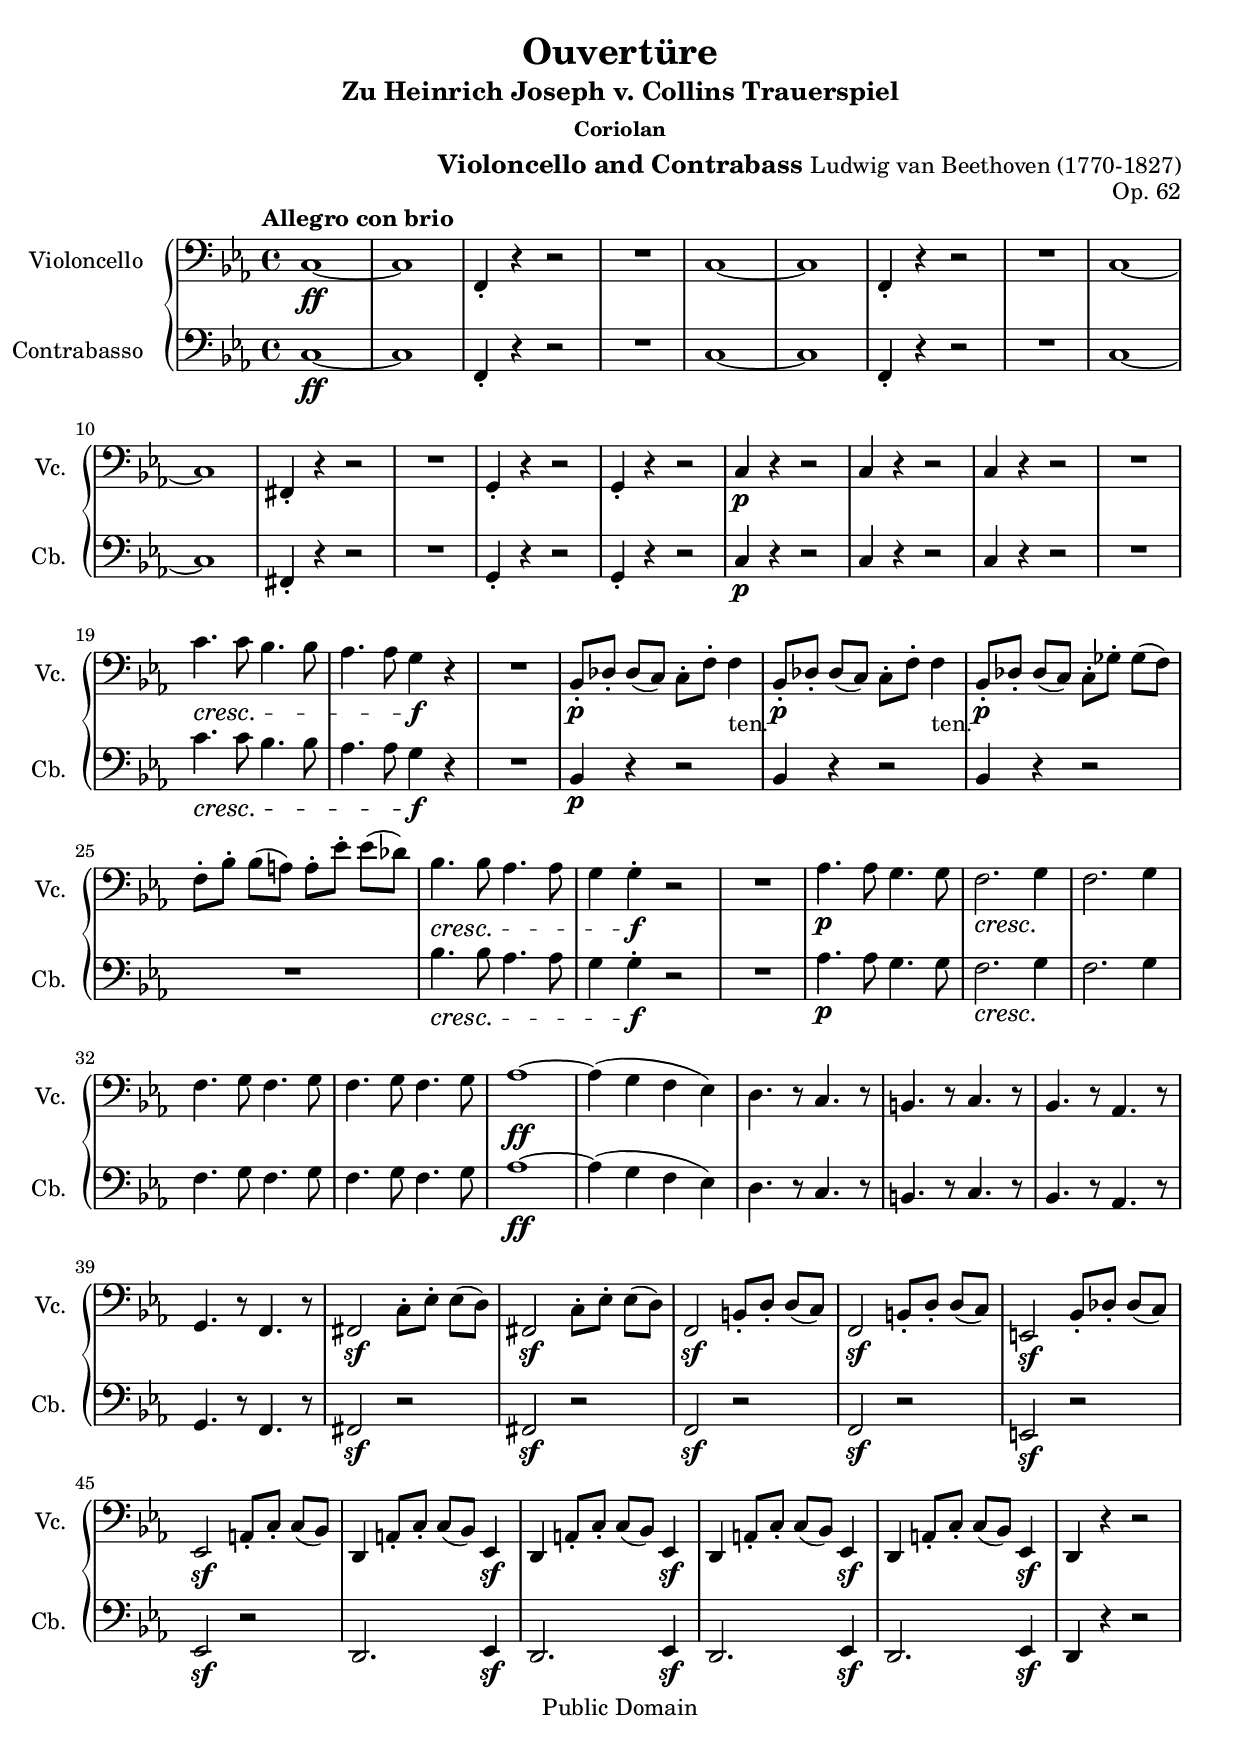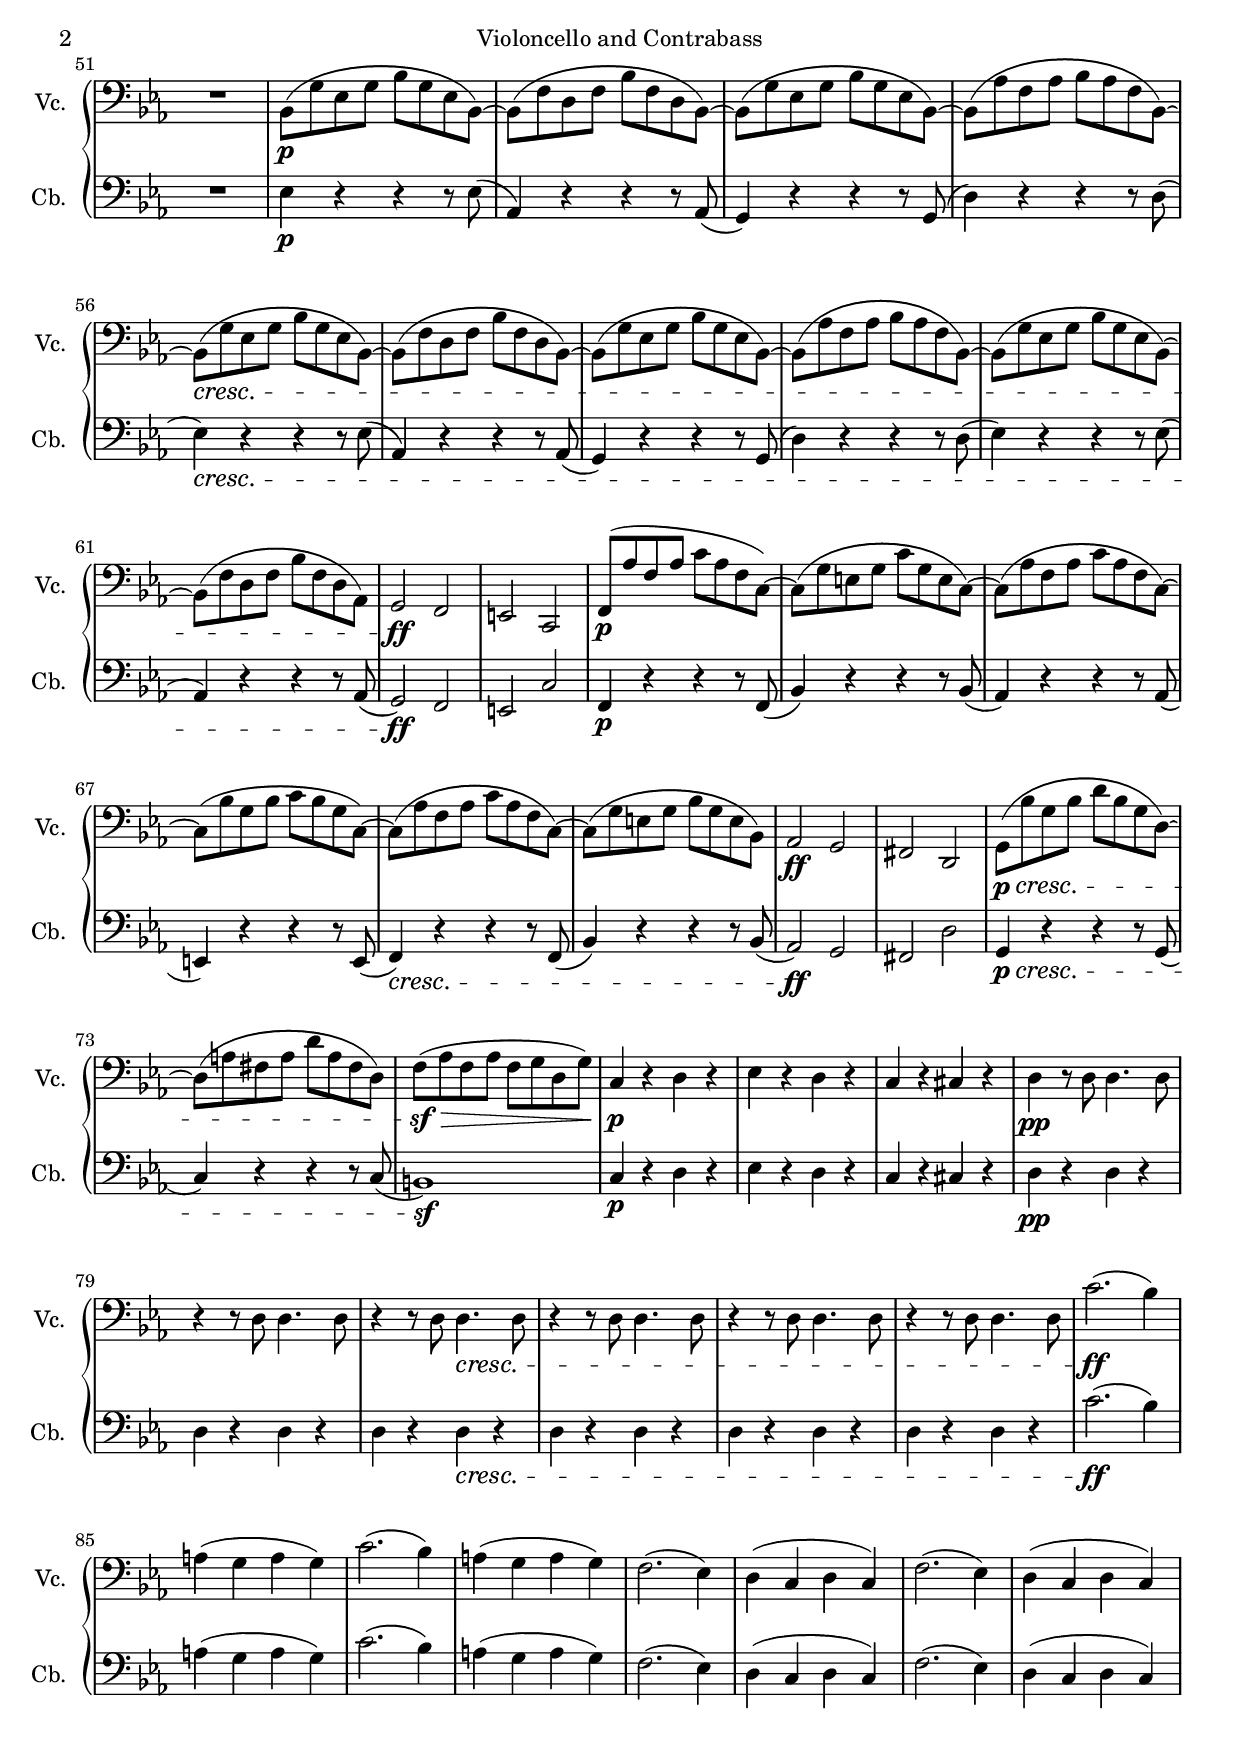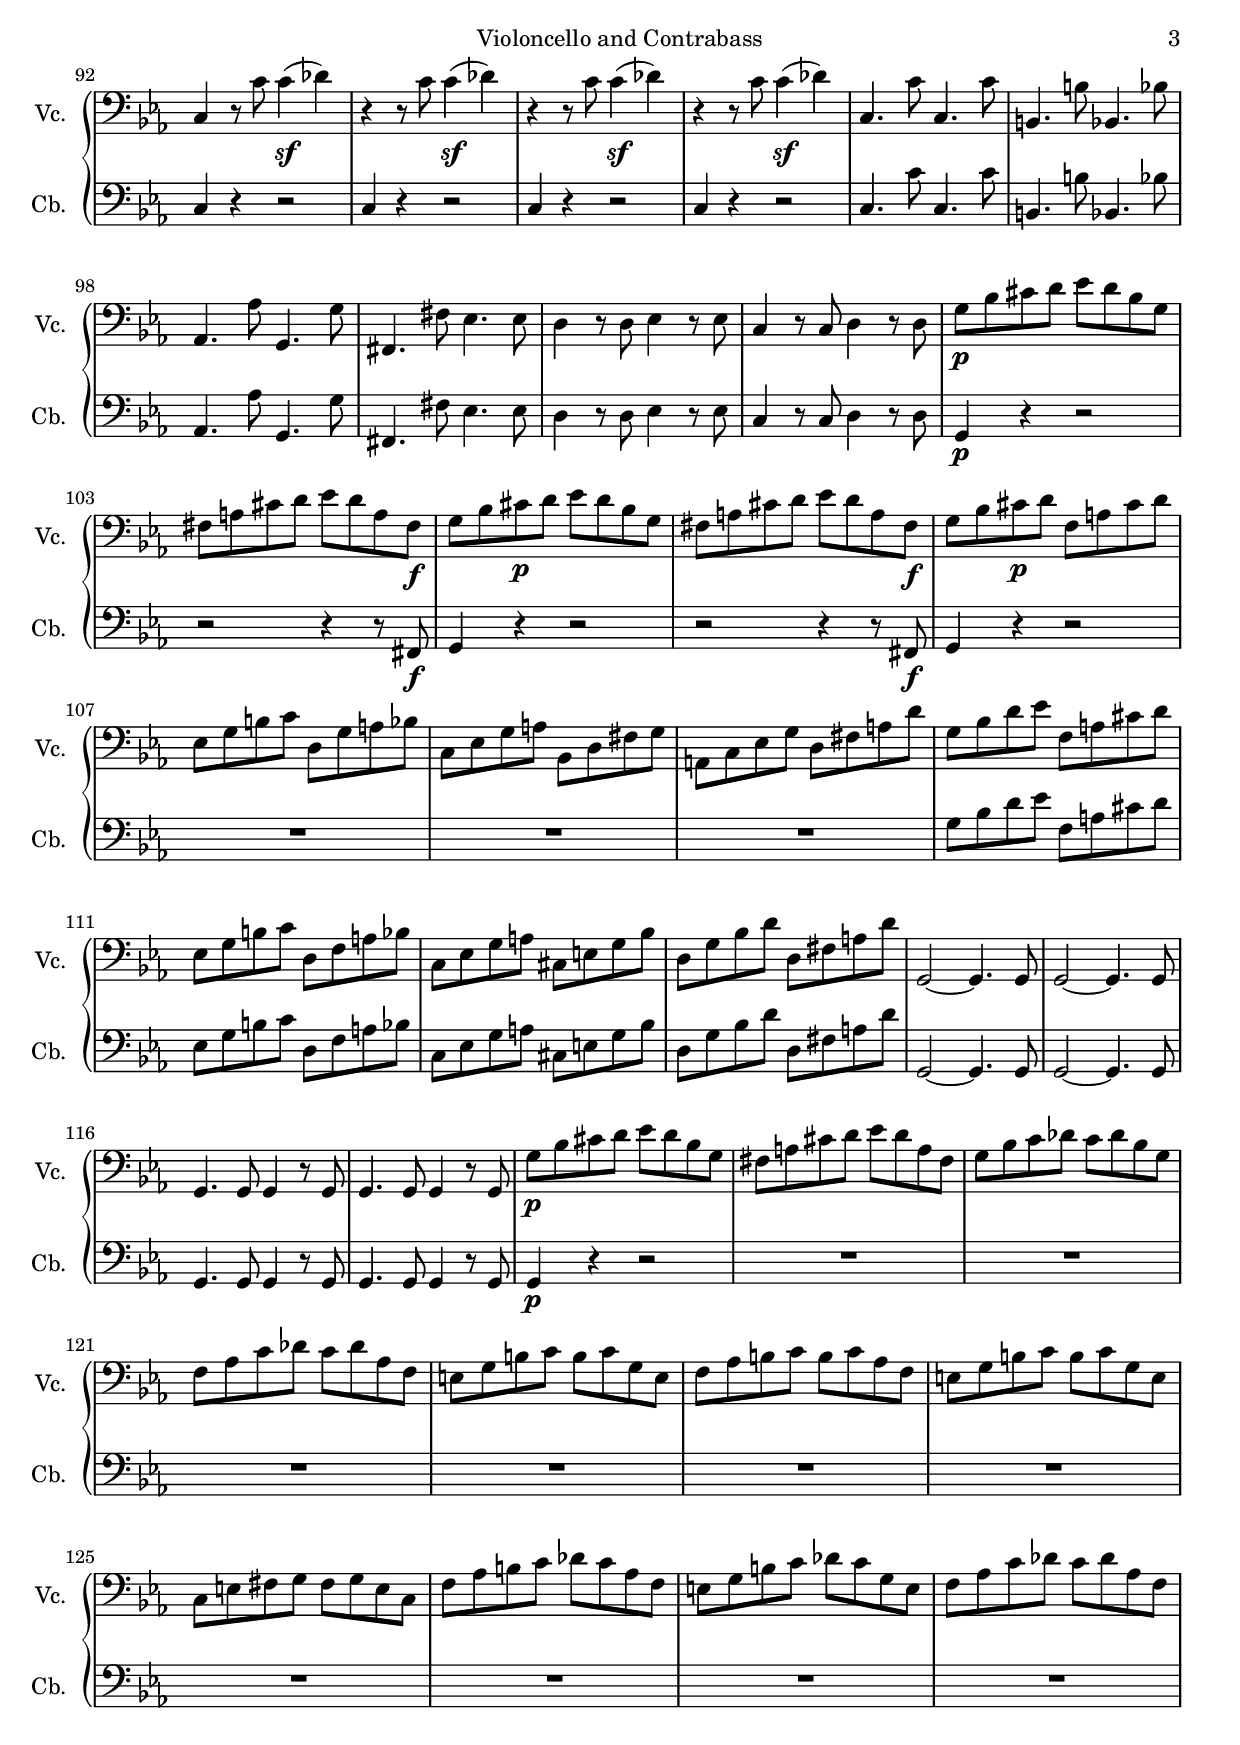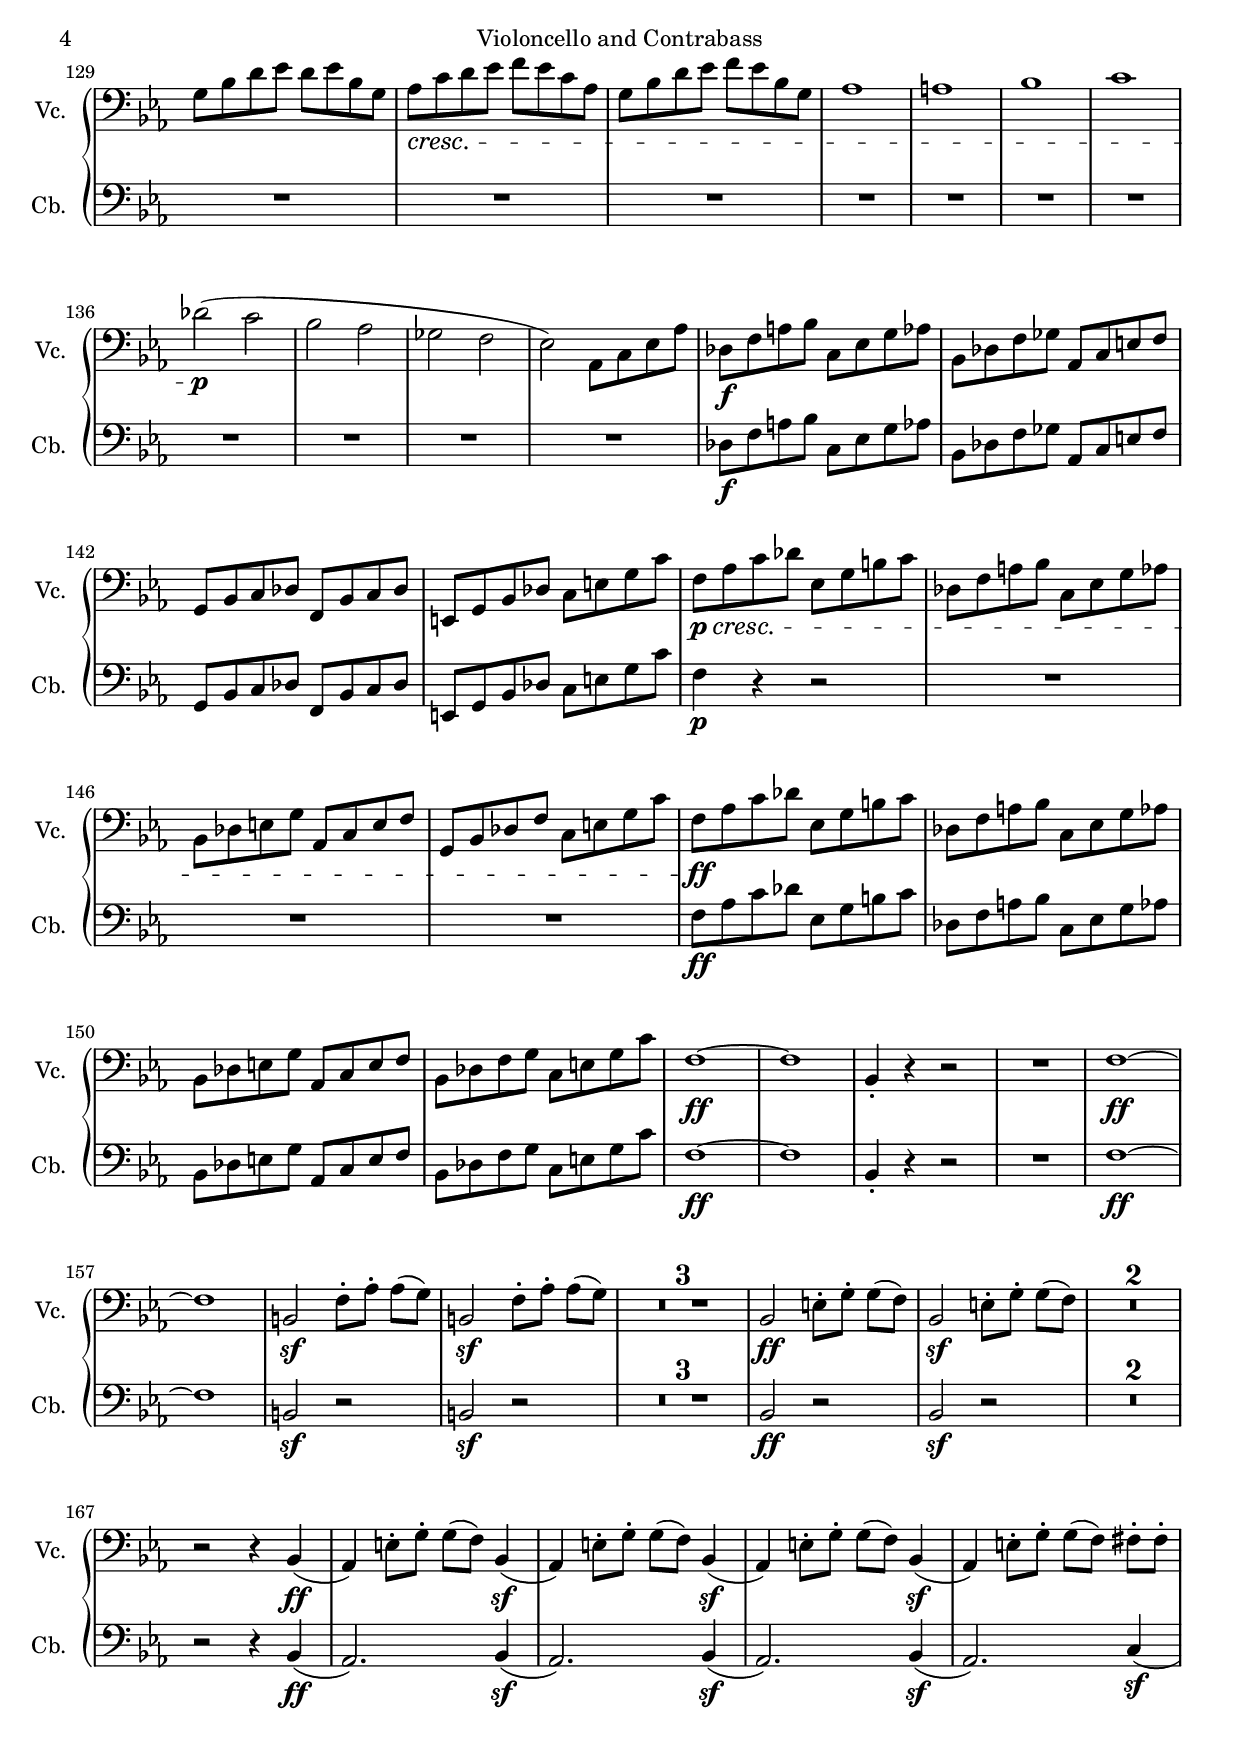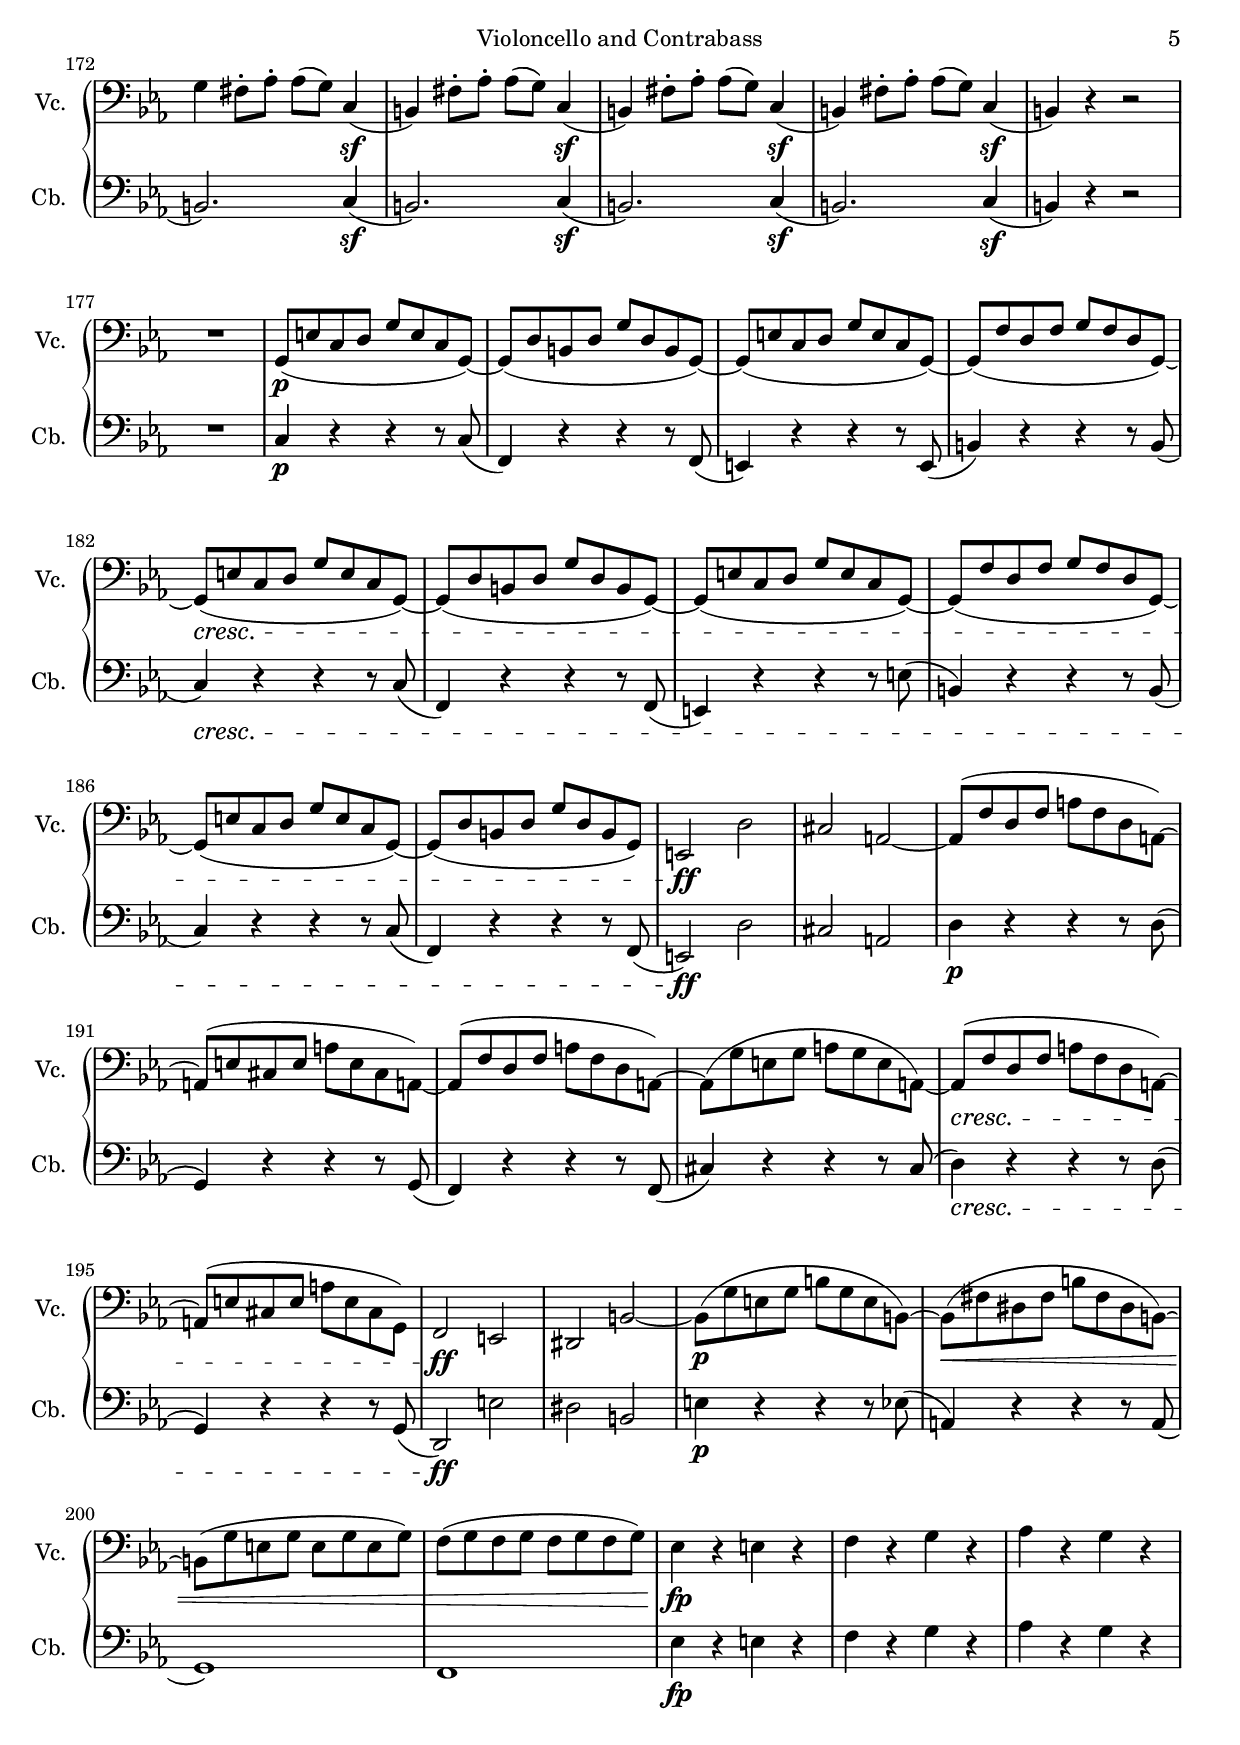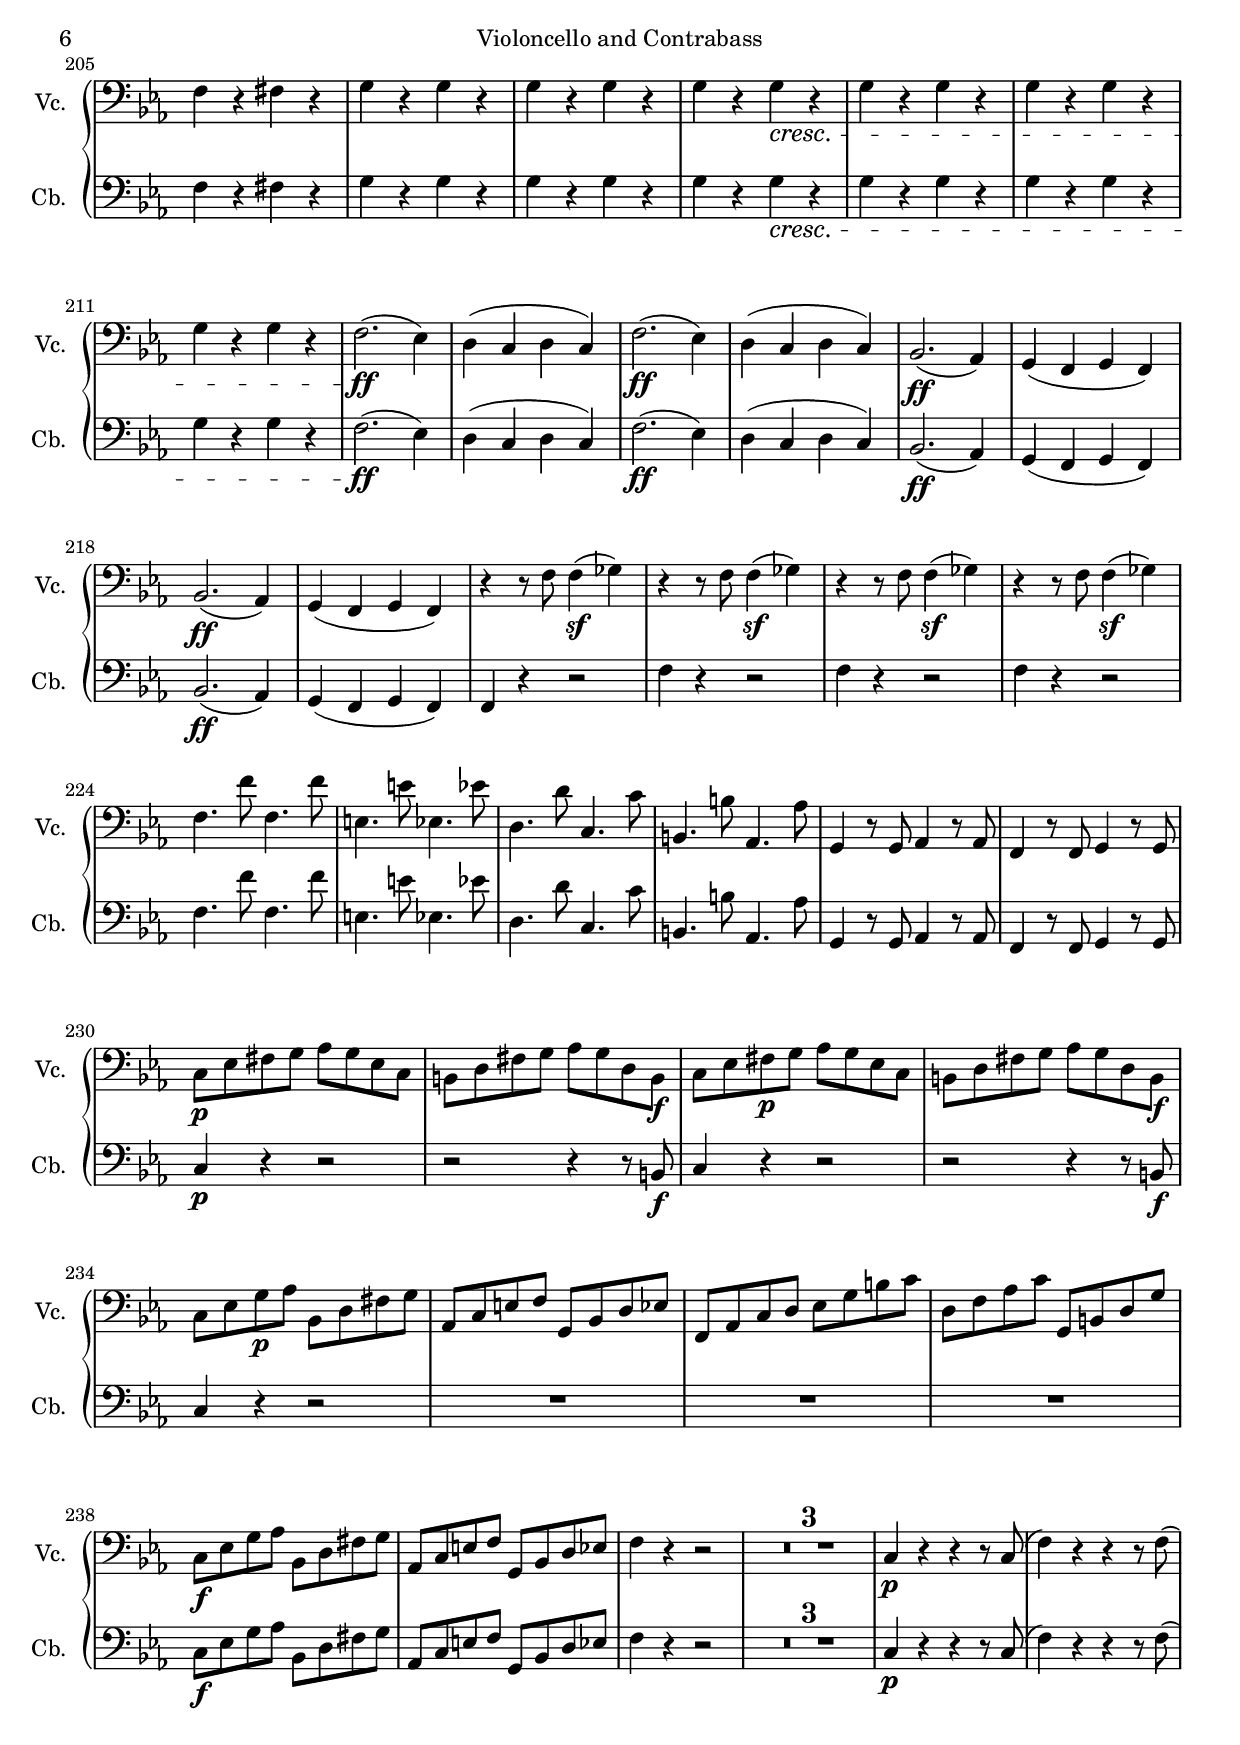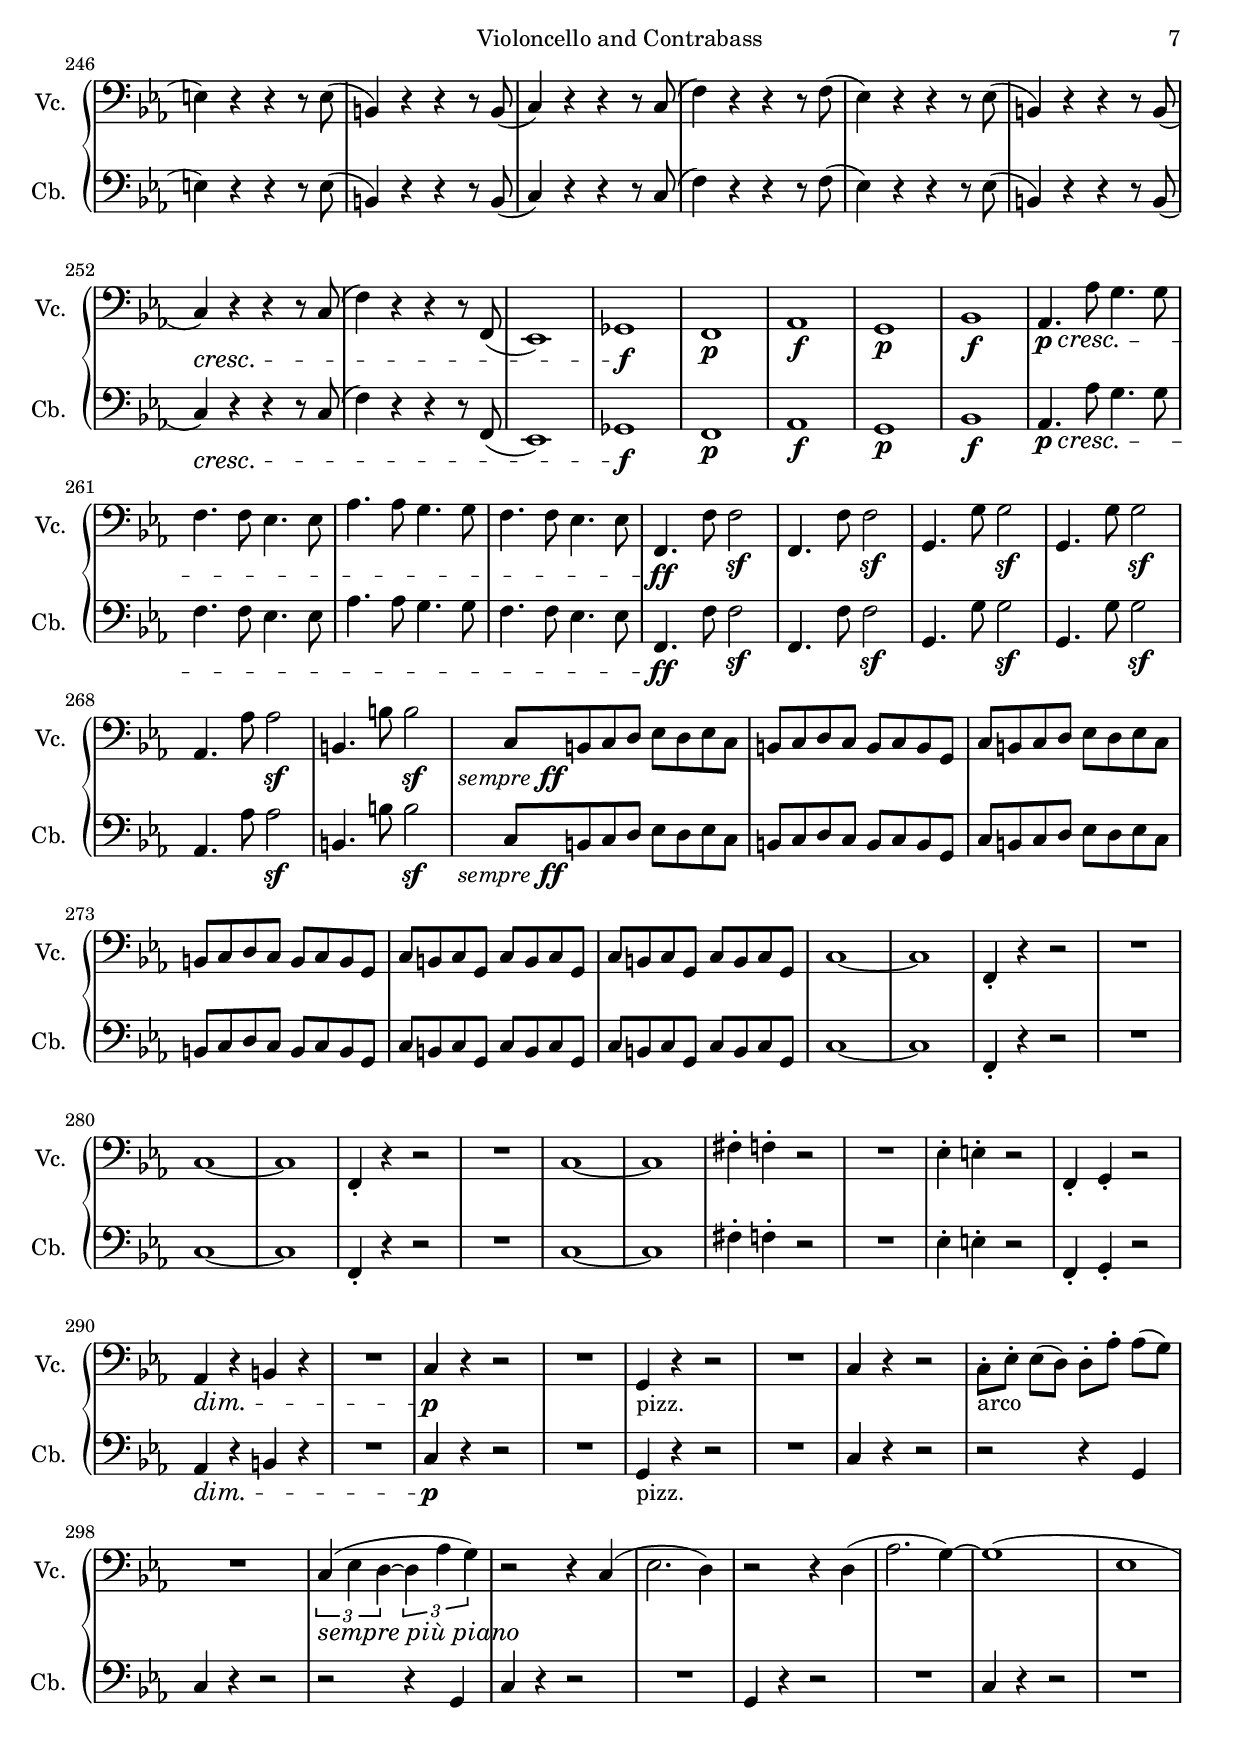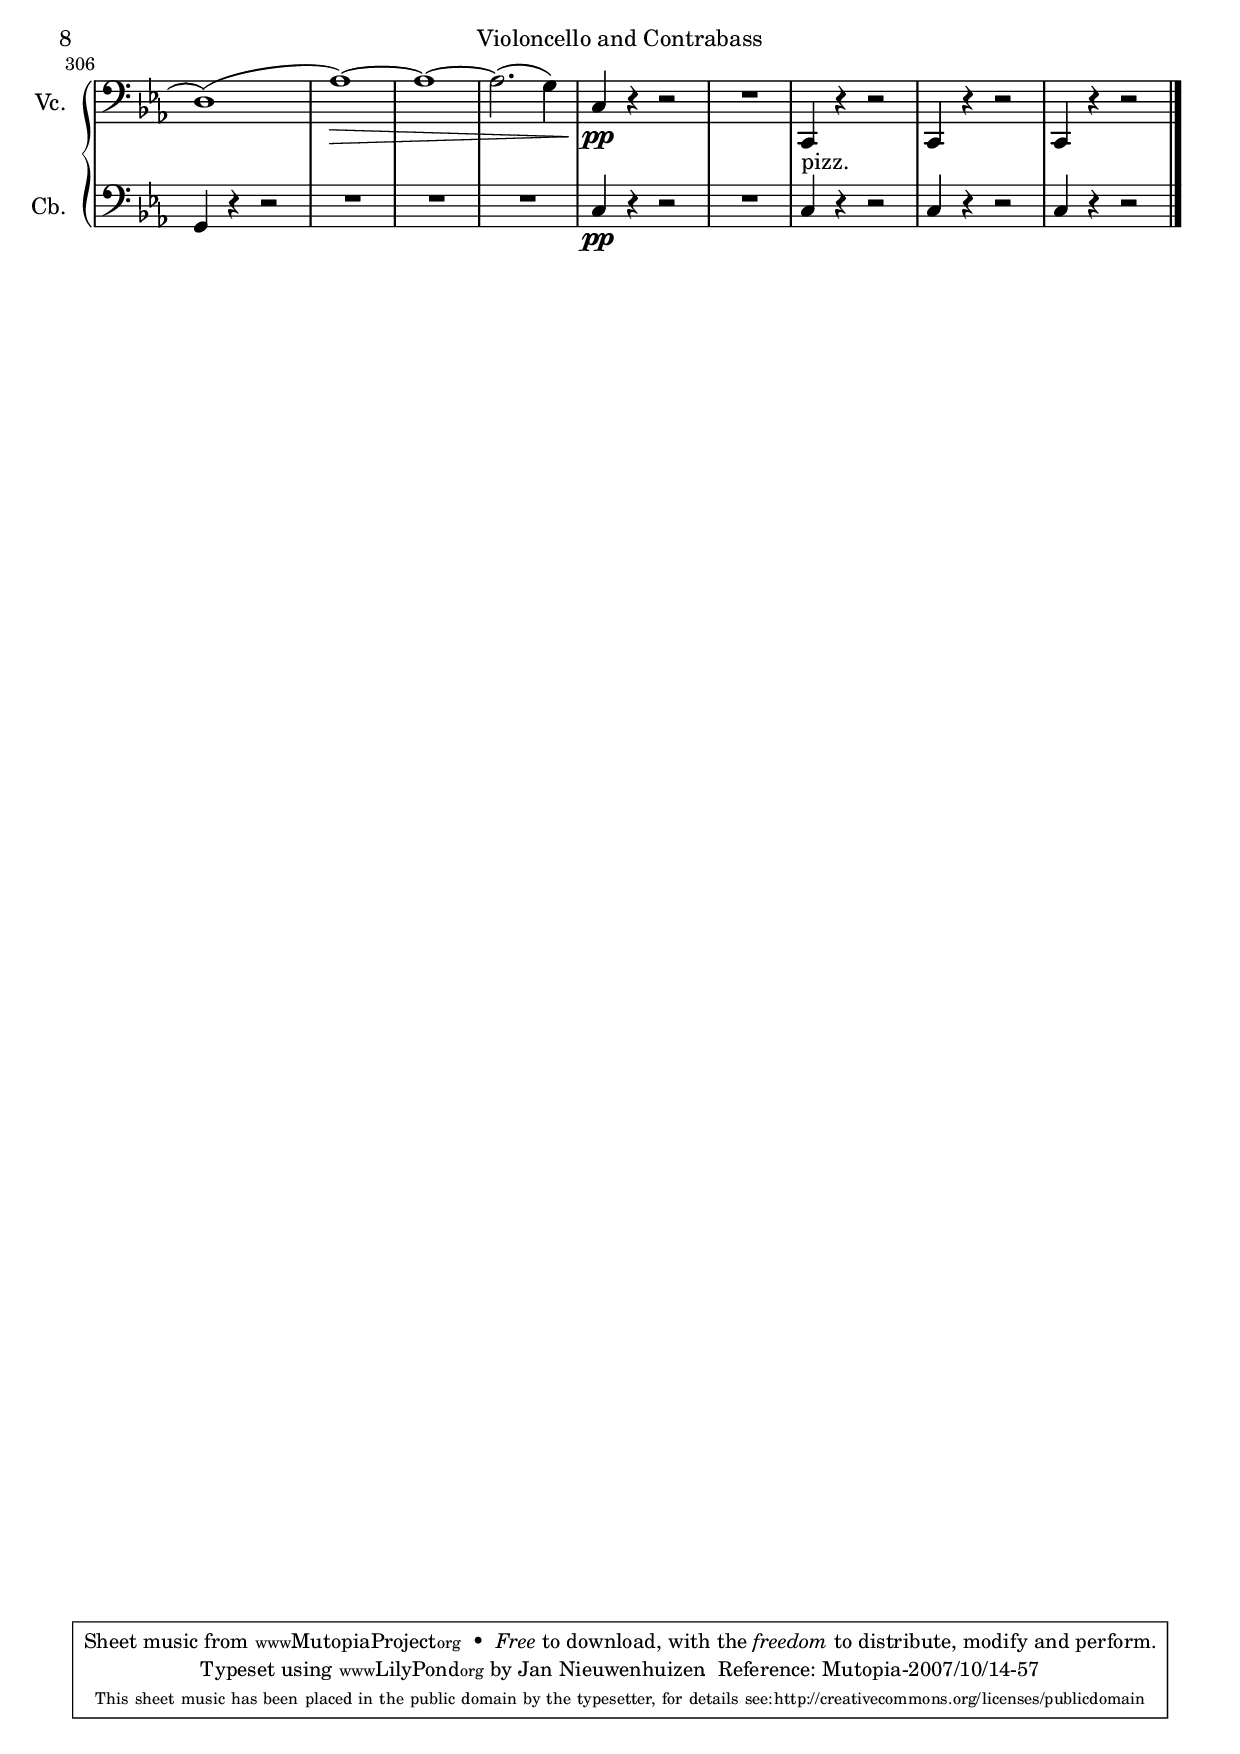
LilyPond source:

\version "2.16.0"

instrument = "Violoncello and Contrabass"

\include "header.ly"
\include "global.ly"
\version "2.16.0"

\version "2.16.0"

violoncello =   \relative c {
	c1\ff~|
	c|
	f,4-. r r2|
	R1|
	c'1~|
	c|
	f,4-. r r2|
	R1|
	c'1~|
	c|
	fis,4-. r r2|
	R1|
	g4-. r r2|
	g4-. r r2|
	c4\p r4 r2|
	c4 r4 r2|
	c4 r4 r2|
	R1|
	c'4.\cresc c8 bes4. bes8|

	%20
	as4. as8  g4\!\f r4|
	R1|
	% 4 bars same as violino-1...
	 bes,8[\p-. des-.] des[( c)] c[-. f-.]f4_"ten."|
	 bes,8[\p-. des-.] des[( c)] c[-. f-.]f4_"ten."|
	 bes,8[\p-. des-.] des[( c)] c[-. ges'-.] ges[( f)]|

	%25
	 f[-. bes-.] bes[( a)] a[-. es'-.] es[( des)]|
	bes4.\cresc bes8 as4. as8|
	g4  g4\!-.\f r2|
	R1
	as4.\p as8 g4. g8|
	f2.\cresc g4\!|
	f2. g4|
	f4. g8 f4. g8|
	f4. g8 f4. g8|
	as1\ff ~|

	%35
	as4(g f es)|
	d4. r8 c4. r8|
	b4. r8 c4. r8|
	bes4. r8 as4. r8|
	g4. r8 f4. r8|

	%40
	fis2\sf  c'8[-. es-.] es[( d)]
	fis,2\sf  c'8[-. es-.] es[( d)]
	f,2\sf  b8[-. d-.] d[( c)]
	f,2\sf  b8[-. d-.] d[( c)]
	e,2\sf  bes'8[-. des-.] des[( c)]

	%45
	es,2\sf  a8[-. c-.] c[( bes)]|
	d,4  a'8[-. c-.] c[( bes)] es,4\sf|
	d4  a'8[-. c-.] c[( bes)] es,4\sf|
	d4  a'8[-. c-.] c[( bes)] es,4\sf|
	d4  a'8[-. c-.] c[( bes)] es,4\sf|

	%50
	d4 r r2|
	R1|
	 bes'8[\p(g'es g] bes[ g es bes)~]|
	 bes[(f'd f] bes[ f d bes)~]|
	 bes[(g'es g] bes[ g es bes)~]|

	%55
	 bes[(as'f as] bes[ as f bes,)~]|
	 bes[\cresc(g'es g] bes[ g es bes)~]|
	 bes[(f'd f] bes[ f d bes)~]|
	 bes[(g'es g] bes[ g es bes)~]|
	 bes[(as'f as] bes[ as f bes,)~]|

	%60
	 bes[(g'es g] bes[ g es bes)~]|
	 bes[(f'd f] bes[ f d as)]|
	 g2\!\ff f|
	e c|
	 f8[\p(as'f as] c[ as f c)~]|
	 c[(g'e g] c[ g e c)~]|
	 c[(as'f as] c[ as f c)~]|
	 c[(bes'g bes] c[ bes g c,)~]|
	 c[(as'f as] c[ as f c)~]|
	 c[(g'e g] bes[ g e bes)]|

	%70
	as2\ff g|
	fis d|
	 g8[\p\cresc(bes' g bes] d[ bes g d)~]|
	 d8[(a' fis a] d[ a fis d)]|
	f8\!\sf\>[( as f as] f[ g d g)]|

	%75
	 c,4\!\p r d r|
	es r d r|
	c r cis r|
	d\pp r8 d d4. d8|
	r4 r8 d d4. d8|

	%80
	r4 r8 d d4.\cresc d8|
	r4 r8 d d4. d8|
	r4 r8 d d4. d8|
	r4 r8 d d4. d8|
	 c'2.\!\ff( bes4)|
	%85
	a(g a g)|
	c2.( bes4)|
	a(g a g)|
	f2.( es4)|
	d(c d c)|

	%90
	f2.( es4)|
	d(c d c)|
	c r8 c' c4\sf( des)|
	r r8 c c4\sf( des)|
	r r8 c c4\sf( des)|

	%95
	r r8 c c4\sf( des)|
	c,4. c'8 c,4. c'8|
	b,4. b'8 bes,4. bes'8|
	as,4. as'8 g,4. g'8|
	fis,4. fis'8 es4. es8|

	%100
	d4 r8 d es4 r8 es|
	c4 r8 c d4 r8 d|
	% copied \transpose c' c, viola-1(102, 130)
	% except for some abbrevs below...
	 g8[\p bes cis d] es[ d bes g]|
	 fis[ a cis d] es[ d a fis\f]|
	 g[ bes cis\p d] es[ d bes g]

	%105
	 fis[ a cis d] es[ d a fis\f]|
	 g[ bes cis\p d] f,[ a cis d]|
	 es,[ g b c] d,[ g a bes]|
	%  c,[ es g a]r d,[ fis g]|
	 c,[ es g a] bes,[ d fis g]|
	% r c,[ es g] d[ fis a d]|
	 a,[ c es g] d[ fis a d]|

	%110
	% cello has eighth notes here...
	%  g,16[ g bes bes] d[ d es es] f,[ f a a] cis[ cis d d]|
	% see if this:8 neat trick works...
	% g,:8[ bes d es] f,[ a cis d]|
	% es,8:[ g: b: c:] d,:[ f: a: bes:]|
	% c,:[ es: g: a:] cis,:[ e: g: bes:]|
	% d,:[ g: bes: d:] d,:[ fis: a: d:]|
	 g,[ bes d es] f,[ a cis d]|
	 es,[ g b c] d,[ f a bes]|
	 c,[ es g a] cis,[ e g bes]|
	 d,[ g bes d] d,[ fis a d]|
	g,,2 ~ g4. g8|

	%115
	g2 ~ g4. g8|
	g4. g8 g4 r8 g|
	g4. g8 g4 r8 g|
	% urg, 2 copied from 102
	 g'8[\p bes cis d] es[ d bes g]|
	 fis[ a cis d] es[ d a fis]|

	%120
	 g[ bes c des] c[ des bes g]|
	 f[ as c des] c[ des as f]|
	 e[ g b c] b[ c g e]|
	 f[ as b c] b[ c as f]|
	 e[ g b c] b[ c g e]|

	%125
	 c[ e fis g] fis[ g e c]|
	 f[ as b c] des[ c as f]|
	 e[ g b c] des[ c g e]|
	 f[ as c des] c[ des as f]|
	 g[ bes d es] d[ es bes g]|
	 as[\cresc c d es] f[ es c as]|

	%131
	 g[ bes d es] f[ es bes g]|
	% shared with viola until here
	as1|
	a|
	bes|
	c|
	 des2\!\p( c|
	bes as|
	ges f|
	 es)  as,8[ c es as]|

	%140
	% copied from viola-1 (140,152)
	% except cello has eighth notes
	%  des,16[\f des f f] a[ a bes bes] c,[ c es es] g[ g as as]|
	 des,8[\f f a bes] c,[ es g as]|
	 bes,8[ des f ges] as,[ c e f]|
	 g,[ bes c des] f,[ bes c des]|
	 e,[ g bes des] c[ e g c]|
	%shared with cello from here on
	 f,8[\p\cresc as c des] es,[ g b c]|
	 des,[ f a bes] c,[ es g as]|
	% uhuh, still 'same as cello'
	% but now rests for notes that viola cannot reach...
	% r des,[ e g]r c,[ e f]|
	 bes,[ des e g] as,[ c e f]|
	% hmm, don't want to miss more than one note,
	% take bes octave higher
	% r bes[ des, f] c[ e g c]|
	 g,[ bes des f] c[ e g c]|
	% cello has eight notes
	% viola has rest where can't reach	
	f,[\ff as c des] es,[ g b c]|
	 des,[ f a bes] c,[ es g as]|

	%150
	% r des,16[ des] e[ e g g]r8 c,16[ c] e[ e f f]|
	 bes,[ des e g] as,[ c e f]|
	% r8 des16[ des] f[ f g g] c,[ c e e] g[ g c c]|
	 bes,[ des f g] c,[ e g c]|
	f,1\ff ~|
	f|
	bes,4-. r r2

	%155
	R1|
	f'1\ff ~|
	f|
	b,2\sf  f'8[-. as-.] as[( g)]|
	b,2\sf  f'8[-. as-.] as[( g)]|

	%160
	R1*3|
	bes,2\ff  e8[-. g-.] g[( f)]|
	bes,2\sf  e8[-. g-.] g[( f)]|

	%165
	R1*2|
	r2 r4 bes,\ff(|
	 as4)  e'8[-. g-.] g[( f)] bes,4\sf(|
	 as4)  e'8[-. g-.] g[( f)] bes,4\sf(|

	%170
	 as4)  e'8[-. g-.] g[( f)] bes,4\sf(|
	 as4)  e'8[-. g-.] g[( f)] fis[-. fis-.]|
	g4  fis8[-. as-.] as[( g)] c,4\sf(|
	 b4)  fis'8[-. as-.] as[( g)] c,4\sf(|
	 b4)  fis'8[-. as-.] as[( g)] c,4\sf(|

	%175
	 b4)  fis'8[-. as-.] as[( g)] c,4\sf(|
	 b4) r r2|
	R1|
	 g8[\p(e' c d] g[ e c  g)~]|
	 g[(d' b d] g[ d b  g)~]|

	%180
	 g[(e' c d] g[ e c  g)~]|
	 g[(f' d f] g[ f d  g,)~]|
	 g[\cresc(e' c d] g[ e c  g)~]|
	 g[(d' b d] g[ d b  g)~]|

	%185
	 g[(e' c d] g[ e c  g)~]|
	 g[(f' d f] g[ f d  g,)~]|
	 g[(e' c d] g[ e c  g)~]|
	 g[(d' b d] g[ d b  g)]|

	%190
	 e2\!\ff d'|
	cis a ~|
	 a8[( f' d f] a[ f d  a)~]|
	 a[( e' cis e] a[ e cis  a)~]|
	 a8[( f' d f] a[ f d  a)~]|
	 a[( g' e g] a[ g e  a,)~]|

	%195
	 a8[\cresc( f' d f] a[ f d  a)~]|
	 a[( e' cis e] a[ e cis  g)]|
	 f2\!\ff e|
	dis b'~|
	 b8[\p( g' e g] b[ g e  b)~]|

	%200
	 b8[\<( fis' dis fis ] b[ fis dis  b)~]|
	 b8[( g' e g] e[ g e  g)]|
	 f[(g f g] f[ g f g)]|
	 es4\!\fp r e r|
	f r g r|
	
	%205
	as r g r|
	f r fis r|
	g r g r|
	g r g r|
	g r g\cresc r|
	
	%210
	g r g r|
	g r g r|
	g r g r|
	 f2.\!\ff( es4)|
	d( c d  c)|

	%215
	f2.\ff( es4)|
	d( c d  c)|
	bes2.\ff( as4)|
	g( f g  f)|
	bes2.\ff( as4)|
	
	%220
	g( f g  f)|
	r4 r8 f' f4\sf( ges)|
	r4 r8 f f4\sf( ges)|
	r4 r8 f f4\sf( ges)|
	r4 r8 f f4\sf( ges)|

	%225
	f4. f'8 f,4. f'8|
	e,4. e'8 es,4. es'8|
	d,4. d'8 c,4. c'8|
	b,4. b'8 as,4. as'8|
	g,4 r8 g as4 r8 as|

	%230
	f4 r8 f g4 r8 g|
	 c8[\p es fis g] as[ g es c]|
	 b[ d fis g] as[ g d b\f]|
	 c[ es fis\p g] as[ g es c]|
	 b[ d fis g] as[ g d b\f]|

	%235
	 c[ es g\p as] bes,[ d fis g]|
	 as,[ c e f] g,[ bes d es]|
	 f,[ as c d] es[ g b c]|
	 d,[ f as c] g,[ b d g]|
	 c,[\f es g as] bes,[ d fis g]|

	%240
	 as,[ c e f] g,[ bes d es]|
	f4 r r2|
	R1*3|
	c4\p r r r8 c(|

	%245
	 f4) r r r8 f(|
	 e4) r r r8 e(|
	 b4) r r r8 b(|
	 c4) r r r8 c(|
	 f4) r r r8 f(|

	%250
	 es4) r r r8 es(|
	 b4) r r r8 b(|
	 c4)\cresc r r r8 c(|
	 f4) r r r8 f,(|
	 es1)|
	
	%255
	 ges\!\f|
	f\p|
	as\f|
	g\p|
	bes\f|

	%260
	as4.\p\cresc as'8 g4. g8|
	f4. f8 es4. es8|
	as4. as8 g4. g8|
	f4. f8 es4. es8|
	 f,4.\ff f'8 f2\sf|
	
	%265
	f,4. f'8 f2\sf|
	g,4. g'8 g2\sf|
	g,4. g'8 g2\sf|
	as,4. as'8 as2\sf|
	b,4. b'8 b2\sf|
	
	%270
	 c,8[\ffsempre b c d] es[ d es c]|
	 b[ c d c] b[ c b g]|
	 c8[ b c d] es[ d es c]|
	 b[ c d c] b[ c b g]|
	 c[ b c g] c[ b c g]|

	%275
	 c[ b c g] c[ b c g]|
	c1 ~|
	c|
	f,4-. r r2|
	R1|

	%280
	c'1 ~|
	c|
	f,4-. r r2|
	R1|
	c'1 ~|

	%285
	c|
	fis4-. f-. r2|
	R1|
	es4-. e-. r2|
	f,4-. g-. r2|

	%290
	as4\dim r b r|
	R1|
	 c4\!\p r r2|
	R1|
	g4-"pizz." r r2|
	
	%295
	R1|
	c4 r r2|
	 c8[-.-"arco" es-.] es[( d)] d[-. as'-.] as[( g)]|
	R1

	\once \set decrescendoText = "sempre più piano"
	\once \set decrescendoSpanner = #'text
	\once \override DynamicTextSpanner #'style = #'none
	\times 2/3 {  c,4\> ( es d ~ } \times 2/3 { d as'  g) }|

	%300
	r2 r4 c,(|
	es2.  d4)|
	r2 r4 d(|
	as'2.  g4) ~|
	g1 (|

	%305
	es|
	 d)(|
	 as'\!)\> ~|
	as ~|
	as2.( g4)|
	
	%310
	 c,\!\pp r r2|
	R1|
	% no mistake: octave lower than contrabass, ie, sounding equal
	c,4-"pizz." r r2|
	c4 r r2|
	c4 r r2|
}

\version "2.16.0"

contrabasso =   \relative c {
	% copied 21 from cello
	c1\ff~|
	c|
	f,4-. r r2|
	R1|
	c'1~|
	c|
	f,4-. r r2|
	R1|
	c'1~|
	c|
	fis,4-. r r2|
	R1|
	g4-. r r2|
	g4-. r r2|
	c4\p r4 r2|
	c4 r4 r2|
	c4 r4 r2|
	R1|
	c'4.\cresc c8 bes4. bes8|

	%20
	as4. as8  g4\!\f r4|
	R1|

	bes,4\p r4 r2|
	bes4   r4 r2|
	bes4   r4 r2|
	%25
	R1|

	% copied 14 from cello

	bes'4.\cresc bes8 as4. as8|
	g4  g4-.\f r2|
	R1
	as4.\p as8 g4. g8|
	f2.\cresc g4\!|
	f2. g4|
	f4. g8 f4. g8|
	f4. g8 f4. g8|
	as1\ff ~|
	%35
	as4(g f es)|
	d4. r8 c4. r8|
	b4. r8 c4. r8|
	bes4. r8 as4. r8|
	g4. r8 f4. r8|
	%40
	fis2\sf r|
	fis2\sf r|
	f2\sf r|
	f2\sf r|
	e2\sf r|
	%45
	es2\sf r|
	d2. es4\sf|
	d2. es4\sf|
	d2. es4\sf|
	d2. es4\sf|
	% 50
	d4 r r2|
	R1
	es'4\p r r r8 es(|
	 as,4) r r r8 as(|
	 g4) r r r8 g(|
	 d'4) r r r8 d(|
	 es4)\cresc r r r8 es(|
	 as,4) r r r8 as(|
	 g4) r r r8 g(|
	 d'4) r r r8 d(|
	%60
	 es4) r r r8 es(|
	 as,4) r r r8 as(|
	 g2\!)\ff f|
	e c'|
	f,4\p r r r8 f(|
	%65
	 bes4) r r r8 bes(|
	 as4) r r r8 as(|
	 e4) r r r8 e(|
	 f4)\cresc r r r8 f(|
	 bes4) r r r8 bes(|
	%70
	 as2)\ff g|
	fis d'|
	g,4\p\cresc r r r8 g(|
	 c4) r r r8 c(|
	% )<<b1\sf\> { s2 s4  s8\!}>>|
	 b1\!)\sf|
	%75
	% copied 3 from cello
	c4\p r d r|
	es r d r|
	c r cis r|
	d4\pp r d r|
	d r d r|
	%80
	d r d\cresc r|
	d r d r|
	d r d r|
	d r d r|
	% copied 8 from cello
	 c'2.\ff( bes4)|
	%85
	a(g a g)|
	c2.( bes4)|
	a(g a g)|
	f2.( es4)|
	d(c d c)|
	%90
	f2.( es4)|
	d(c d c)|
	c4 r r2|
	c4 r r2|
	c4 r r2|
	%95
	c4 r r2|
	% copied 6 from cello|
	c4. c'8 c,4. c'8|
	b,4. b'8 bes,4. bes'8|
	as,4. as'8 g,4. g'8|
	fis,4. fis'8 es4. es8|
	%100
	d4 r8 d es4 r8 es|
	c4 r8 c d4 r8 d|
	g,4\p r r2|
	r2 r4 r8 fis\f|
	%105
	g4 r r2|
	r2 r4 r8 fis\f|
	g4 r r2|
	R1*3|
	% copied 8 from cello
	%110
	 g'8[ bes d es] f,[ a cis d]|
	 es,8[ g b c] d,[ f a bes]|
	 c,[ es g a] cis,[ e g bes]|
	 d,[ g bes d] d,[ fis a d]|
	g,,2 ~ g4. g8|
	%115
	g2 ~ g4. g8|
	g4. g8 g4 r8 g|
	g4. g8 g4 r8 g|
	g4\p r r2|
	% urg, this is *rest*, not skip: 
	% need own staff for rests, mustn't collapse to one cello staff
	%120 - 1
	R1*21|
	% copied 4 frorm cello
	 des'8[\f f a bes] c,[ es g as]|
	 bes,8[ des f ges] as,[ c e f]|
	 g,[ bes c des] f,[ bes c des]|
	 e,[ g bes des] c[ e g c]|
	f,4\p r r2|
	R1*3|
	% copied 10 from cello|
	 f8[\ff as c des] es,[ g b c]|
	 des,[ f a bes] c,[ es g as]|
	%150
	% r des,16[ des] e[ e g g]r8 c,16[ c] e[ e f f]|
	 bes,[ des e g] as,[ c e f]|
	% r8 des16[ des] f[ f g g] c,[ c e e] g[ g c c]|
	 bes,[ des f g] c,[ e g c]|
	f,1\ff ~|
	f|
	bes,4-. r r2
	%155
	R1|
	f'1\ff ~|
	f|
	b,2\sf r|
	b2\sf r|
	%160
	R1*3|
	bes2\ff r|
	bes2\sf r|
	R1*2|
	r2 r4 bes\ff(|
	 as2.) bes4\sf(|
	 as2.) bes4\sf(|
	 as2.) bes4\sf(|
	 as2.) c4\sf(|
	 b2.) c4\sf(|
	 b2.) c4\sf(|
	 b2.) c4\sf(|
	 b2.) c4\sf(|
	 b4) r r2|
	R1|
	c4\p r r r8 c(|
	 f,4) r r r8 f(|
	%180
	 e4) r r r8 e(|
	 b'4) r r r8 b(|
	 c4)\cresc r r r8 c(|
	 f,4) r r r8 f(|
	 e4) r r r8 e'(|
	%185
	 b4) r r r8 b(|
	 c4) r r r8 c(|
	 f,4) r r r8 f(|
	 e2)\ff d'|
	cis a|
	%190
	d4\p r r r8 d(|
	 g,4) r r r8 g(|
	 f4) r r r8 f(|
	 cis'4) r r r8 cis(|
	 d4)\cresc r r r8 d(|

	%195
	 g,4) r r r8 g(|
	 d2)\ff e'|
	dis b|
	e4\p r r r8 es(|
	 a,4) r r r8 a(|
	 g1)|

	%200
	f|
	% copied 18 from cello
	es'4\fp r e r|
	f r g r|
	as r g r|
	f r fis r|

	%205
	g r g r|
	g r g r|
	g r g\cresc r|
	g r g r|
	
	%210
	g r g r|
	g r g r|
	 f2.\ff( es4)|
	d( c d  c)|
	f2.\ff( es4)|

	%215
	d( c d  c)|
	bes2.\ff( as4)|
	g( f g  f)|
	bes2.\ff( as4)|
	g( f g  f)|

	%220
	f4 r r2|
	f'4 r r2|
	f4 r r2|
	f4 r r2|
	% copied 6 from cello|
	f4. f'8 f,4. f'8|
	e,4. e'8 es,4. es'8|
	d,4. d'8 c,4. c'8|
	b,4. b'8 as,4. as'8|
	g,4 r8 g as4 r8 as|

	%230
	f4 r8 f g4 r8 g|
	c4\p r r2|
	r2 r4 r8 b\f|
	c4 r r2|
	r2 r4 r8 b\f|
	%235
	c4 r r2|
	R1*3|

	%copied 59 from cello
	 c8[\f es g as] bes,[ d fis g]|

	%240
	 as,[ c e f] g,[ bes d es]|
	f4 r r2|
	R1*3|
	c4\p r r r8 c(|

	%245
	 f4) r r r8 f(|
	 e4) r r r8 e(|
	 b4) r r r8 b(|
	 c4) r r r8 c(|
	 f4) r r r8 f(|

	%250
	 es4) r r r8 es(|
	 b4) r r r8 b(|
	 c4)\cresc r r r8 c(|
	 f4) r r r8 f,(|
	 es1)|
	
	%255
	 ges\f|
	f\p|
	as\f|
	g\p|
	bes\f|

	%260
	as4.\p\cresc as'8 g4. g8|
	f4. f8 es4. es8|
	as4. as8 g4. g8|
	f4. f8 es4. es8|
	 f,4.\ff f'8 f2\sf|
	
	%265
	f,4. f'8 f2\sf|
	g,4. g'8 g2\sf|
	g,4. g'8 g2\sf|
	as,4. as'8 as2\sf|
	b,4. b'8 b2\sf|
	
	%270
	 c,8[\ffsempre b c d] es[ d es c]|
	 b[ c d c] b[ c b g]|
	 c8[ b c d] es[ d es c]|
	 b[ c d c] b[ c b g]|
	 c[ b c g] c[ b c g]|

	%275
	 c[ b c g] c[ b c g]|
	c1 ~|
	c|
	f,4-. r r2|
	R1|

	%280
	c'1 ~|
	c|
	f,4-. r r2|
	R1|
	c'1 ~|

	%285
	c|
	fis4-. f-. r2|
	R1|
	es4-. e-. r2|
	f,4-. g-. r2|

	%290
	as4\dim r b r|
	R1|
	 c4\p r r2|
	R1|
	g4-"pizz." r r2|
	
	%295
	R1|
	c4 r r2|
	r2 r4 g|
	c r r2|
	r2 r4 g|

	%300
	c r r2|
	R1|
	g4 r r2|
	R1|
	c4 r r2|

	%305
	R1|
	g4 r r2|
	R1*3|

	%310
	c4\pp r r2|
	R1|
	c4 r r2|
	c4 r r2|
	c4 r r2|
}


%{
bassiGroup =  \context PianoStaff = bassi_group  <<
        \staffCombinePianoStaffProperties
	\context Staff=oneBassi {
		\set Staff.midiInstrument = #"cello"
		\set Staff.instrumentName = #'(lines
    		  "Violoncello" "    e" "Contrabasso")

    		\set Staff.shortInstrumentName = #"Vc."
		\clef "bass"
		%\set Staff.clefGlyph = #"clefs.F"
		%\set Staff.clefPosition = #2

		\global
	}
	\context Staff=twoBassi {
		\set Staff.midiInstrument = #"contrabass"
		\set Staff.instrumentName = #"Contrabasso"
		\set Staff.shortInstrumentName = #"Cb."
		\transposition c 
	 	\clef "bass" 
		%\set Staff.clefGlyph = #"clefs.F"
		%\set Staff.clefPosition = #2

		\global
	}
	\context Staff=oneBassi \partcombine \violoncello \contrabasso
>>
%}

bassiGroup =  \context PianoStaff = "bassi_group"  <<
	\context Staff=violoncelloStaff <<
		\set Staff.midiInstrument = #"cello"
		\set Staff.instrumentName = #"Violoncello   "
    		\set Staff.shortInstrumentName = #"Vc.  "
		\clef "bass"
		\global
		\violoncello
	>>
	\context Staff=contrabassoStaff <<
		\set Staff.midiInstrument = #"contrabass"
		\set Staff.instrumentName = #"Contrabasso   "
		\set Staff.shortInstrumentName = #"Cb.  "
		\transposition c 
	 	\clef "bass" 
		\global
		\contrabasso
	>>
>>


\include "coriolan-part-paper.ly"
\score{
	\bassiGroup
	\layout {}
	\version "2.16.0"

\midi {
	\tempo 4 = 150
}

}
